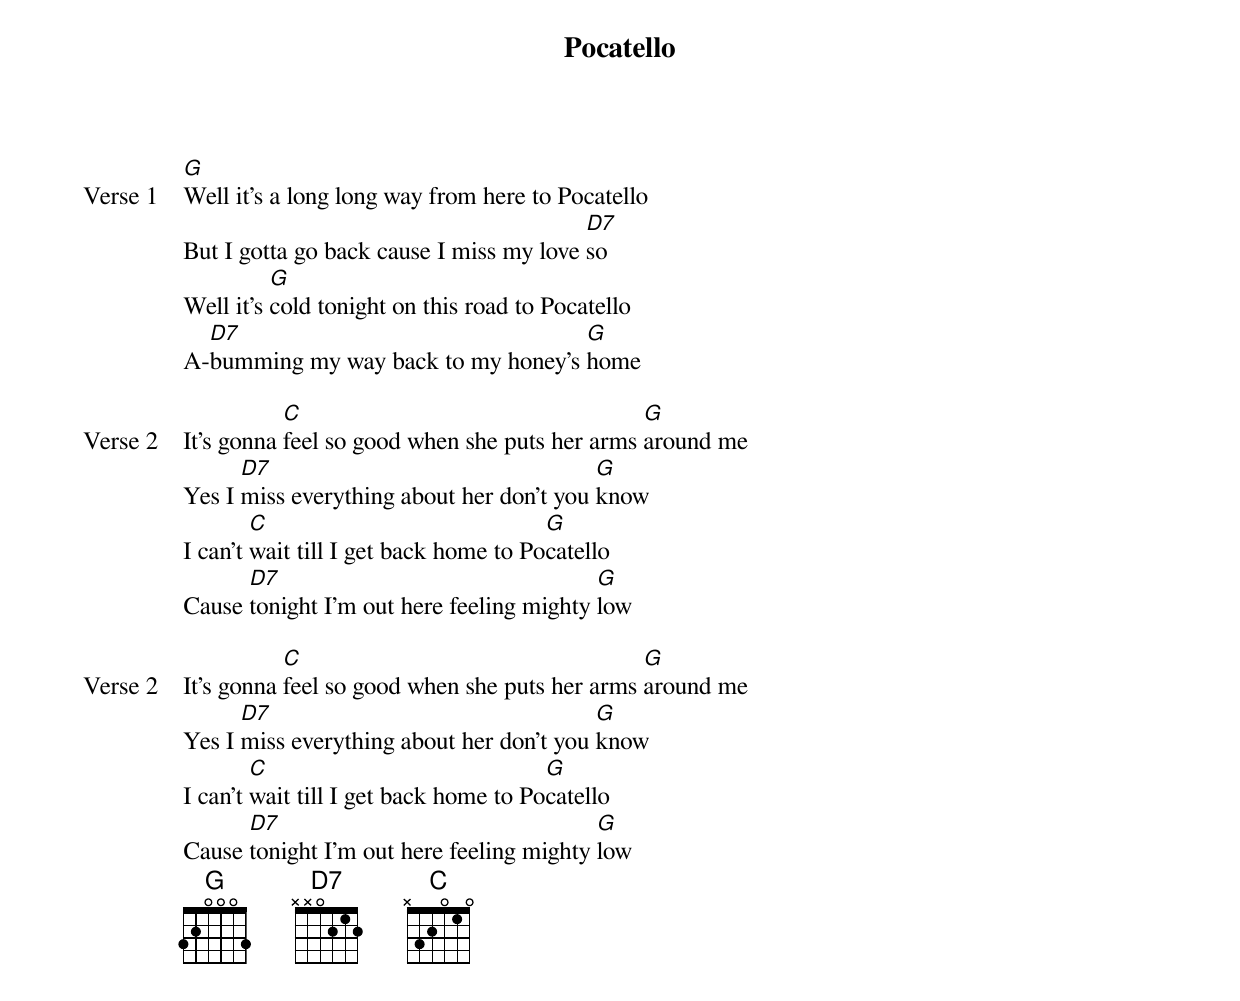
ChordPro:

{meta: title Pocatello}
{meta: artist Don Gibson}

{start_of_verse: Verse 1}
[G]Well it's a long long way from here to Pocatello
But I gotta go back cause I miss my love [D7]so
Well it's [G]cold tonight on this road to Pocatello
A-[D7]bumming my way back to my honey's [G]home
{end_of_verse}

{start_of_verse: Verse 2}
It's gonna [C]feel so good when she puts her arms [G]around me
Yes I [D7]miss everything about her don't you [G]know
I can't [C]wait till I get back home to Po[G]catello
Cause [D7]tonight I'm out here feeling mighty [G]low
{end_of_verse}

{start_of_verse: Verse 2}
It's gonna [C]feel so good when she puts her arms [G]around me
Yes I [D7]miss everything about her don't you [G]know
I can't [C]wait till I get back home to Po[G]catello
Cause [D7]tonight I'm out here feeling mighty [G]low
{end_of_verse}
